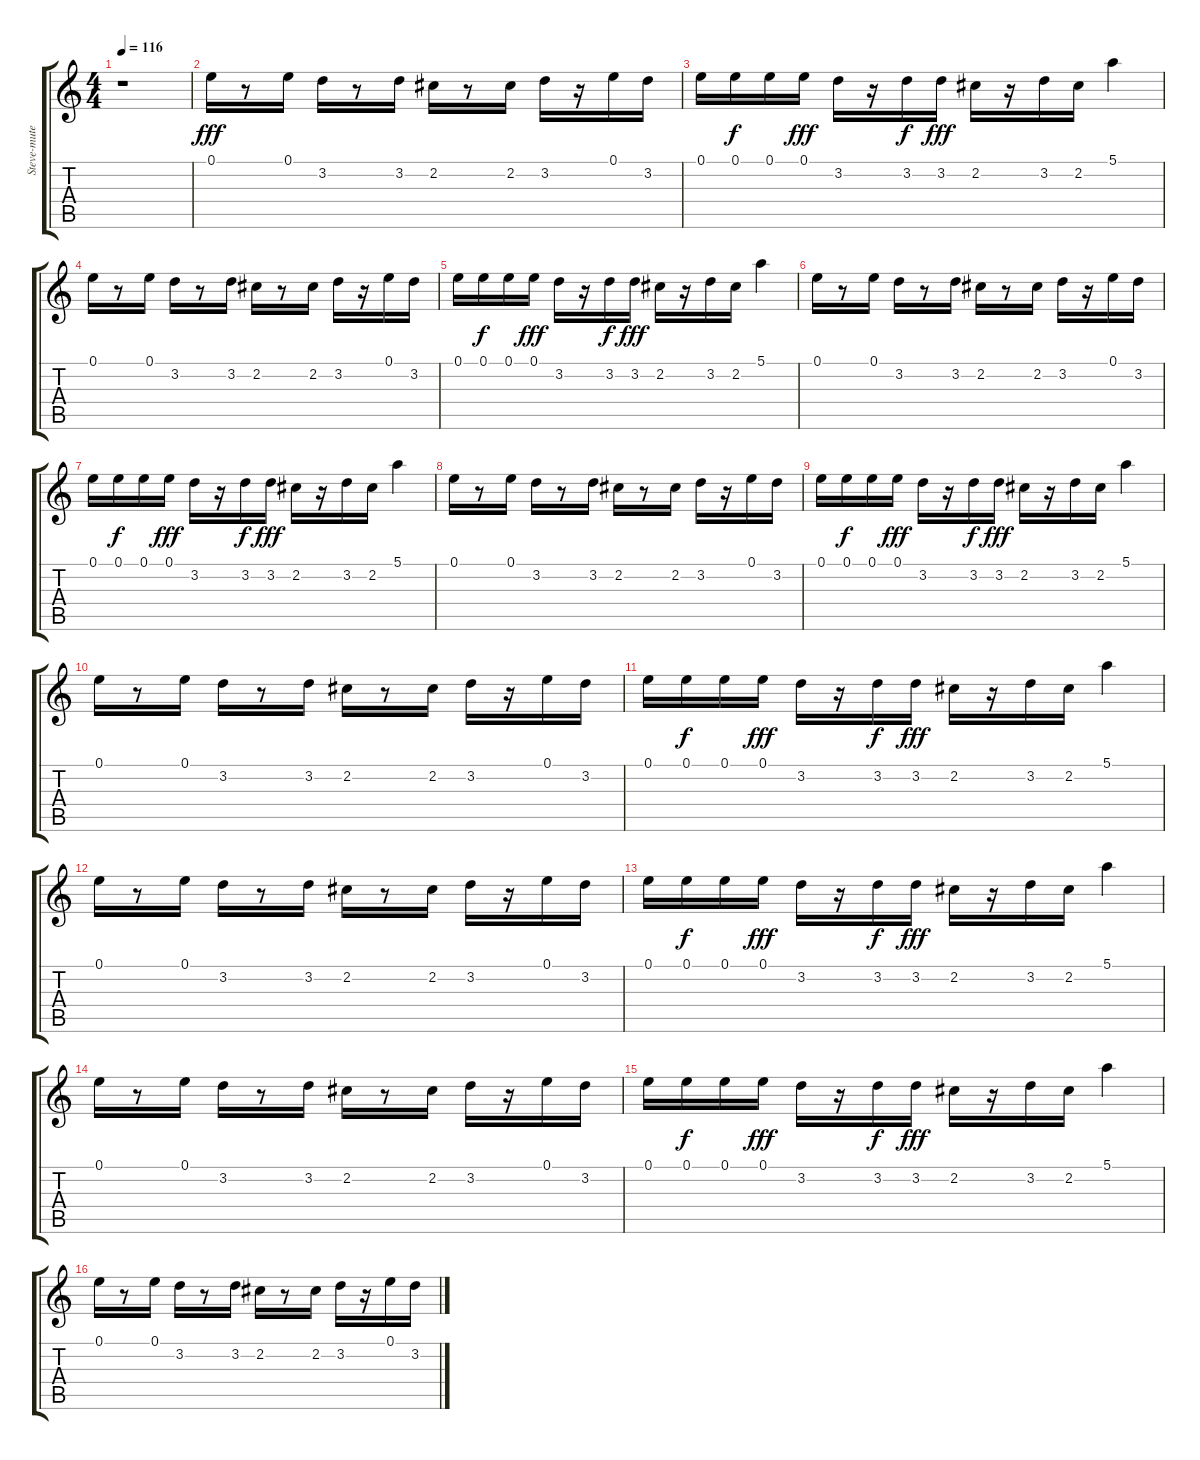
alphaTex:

\track ("Steve-mute" "Steve-mute") {instrument acousticguitarnylon}
\staff {score tabs}
\tuning (E4 B3 G3 D3 A2 E2) {hide}
\ts (4 4)
\tempo 116
\clef g2
\ks c
r.1{dy fff instrument acousticguitarnylon} |
0.1.16 r.8 0.1.16 3.2.16 r.8 3.2.16 2.2.16 r.8 2.2.16 3.2.16 r.16 0.1.16 3.2.16 |
0.1.16 0.1.16{dy f} 0.1.16 0.1.16{dy fff} 3.2.16 r.16 3.2.16{dy f} 3.2.16{dy fff} 2.2.16 r.16 3.2.16 2.2.16 5.1.4 |
0.1.16 r.8 0.1.16 3.2.16 r.8 3.2.16 2.2.16 r.8 2.2.16 3.2.16 r.16 0.1.16 3.2.16 |
0.1.16 0.1.16{dy f} 0.1.16 0.1.16{dy fff} 3.2.16 r.16 3.2.16{dy f} 3.2.16{dy fff} 2.2.16 r.16 3.2.16 2.2.16 5.1.4 |
0.1.16 r.8 0.1.16 3.2.16 r.8 3.2.16 2.2.16 r.8 2.2.16 3.2.16 r.16 0.1.16 3.2.16 |
0.1.16 0.1.16{dy f} 0.1.16 0.1.16{dy fff} 3.2.16 r.16 3.2.16{dy f} 3.2.16{dy fff} 2.2.16 r.16 3.2.16 2.2.16 5.1.4 |
0.1.16 r.8 0.1.16 3.2.16 r.8 3.2.16 2.2.16 r.8 2.2.16 3.2.16 r.16 0.1.16 3.2.16 |
0.1.16 0.1.16{dy f} 0.1.16 0.1.16{dy fff} 3.2.16 r.16 3.2.16{dy f} 3.2.16{dy fff} 2.2.16 r.16 3.2.16 2.2.16 5.1.4 |
0.1.16 r.8 0.1.16 3.2.16 r.8 3.2.16 2.2.16 r.8 2.2.16 3.2.16 r.16 0.1.16 3.2.16 |
0.1.16 0.1.16{dy f} 0.1.16 0.1.16{dy fff} 3.2.16 r.16 3.2.16{dy f} 3.2.16{dy fff} 2.2.16 r.16 3.2.16 2.2.16 5.1.4 |
0.1.16 r.8 0.1.16 3.2.16 r.8 3.2.16 2.2.16 r.8 2.2.16 3.2.16 r.16 0.1.16 3.2.16 |
0.1.16 0.1.16{dy f} 0.1.16 0.1.16{dy fff} 3.2.16 r.16 3.2.16{dy f} 3.2.16{dy fff} 2.2.16 r.16 3.2.16 2.2.16 5.1.4 |
0.1.16 r.8 0.1.16 3.2.16 r.8 3.2.16 2.2.16 r.8 2.2.16 3.2.16 r.16 0.1.16 3.2.16 |
0.1.16 0.1.16{dy f} 0.1.16 0.1.16{dy fff} 3.2.16 r.16 3.2.16{dy f} 3.2.16{dy fff} 2.2.16 r.16 3.2.16 2.2.16 5.1.4 |
0.1.16 r.8 0.1.16 3.2.16 r.8 3.2.16 2.2.16 r.8 2.2.16 3.2.16 r.16 0.1.16 3.2.16
